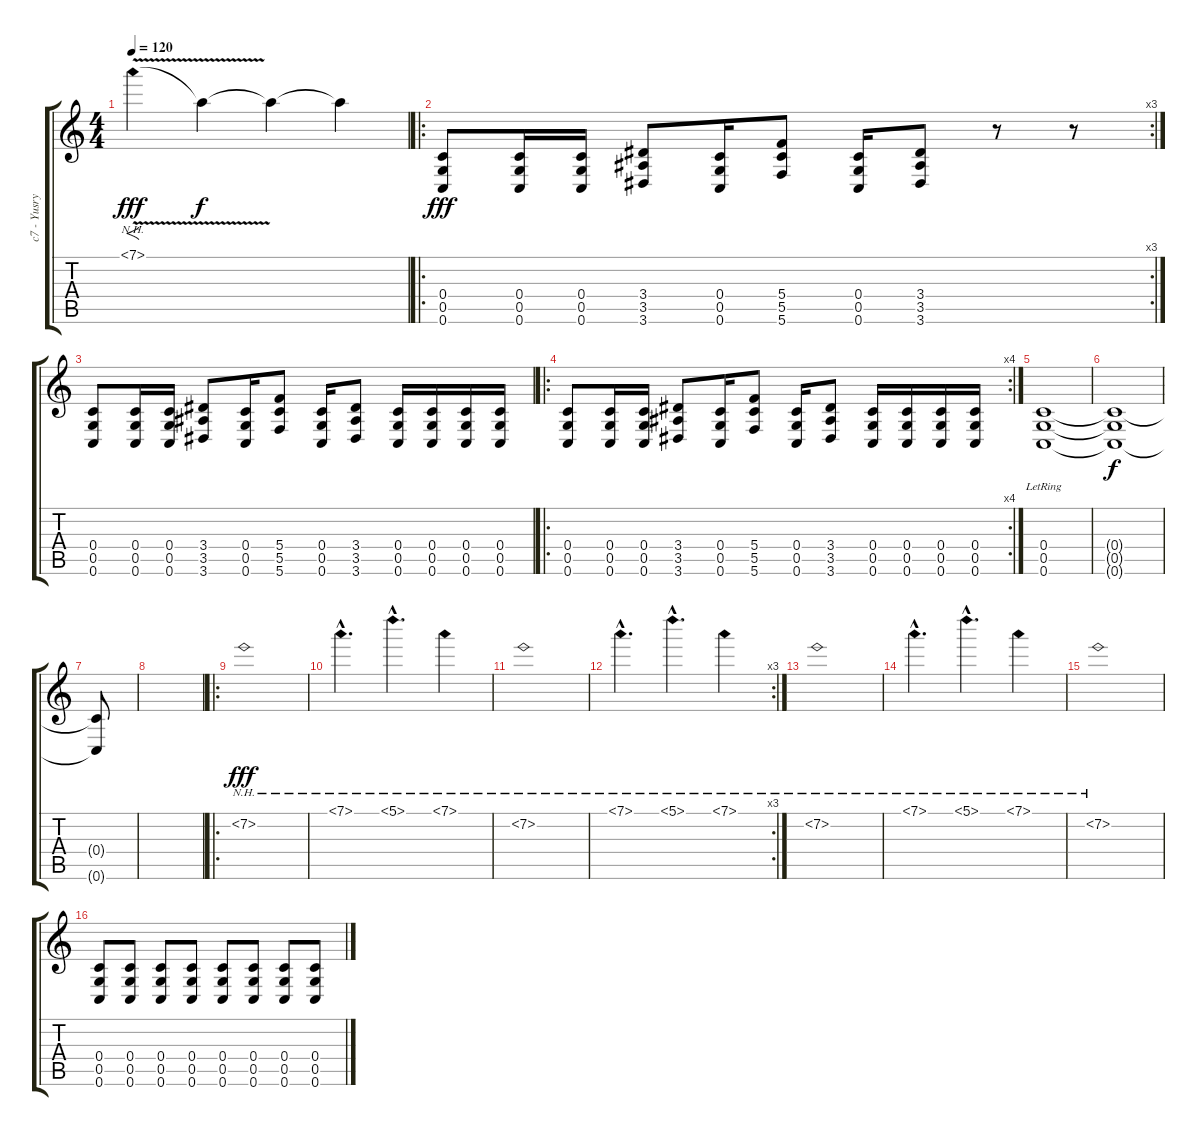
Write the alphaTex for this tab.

\track ("c7 - Yusry - Guitars" "c7 - Yusry") {instrument distortionguitar}
\staff {score tabs}
\tuning (D4 A3 F3 C3 G2 C2) {hide}
\ts (4 4)
\tempo 120
\clef g2
\ks c
7.1{nh v}.4{f dy fff instrument distortionguitar} 7.1{t}.4{dy f} 7.1{t}.4{volume 10} 7.1{t}.4 |
\ro
\rc 3
(0.4 0.5 0.6).8{dy fff volume 13} (0.4 0.5 0.6).16 (0.4 0.5 0.6).16 (3.4 3.5 3.6).8 (0.4 0.5 0.6).16 (5.4 5.5 5.6).8 (0.4 0.5 0.6).16 (3.4 3.5 3.6).8 r.8 r.8 |
(0.4 0.5 0.6).8 (0.4 0.5 0.6).16 (0.4 0.5 0.6).16 (3.4 3.5 3.6).8 (0.4 0.5 0.6).16 (5.4 5.5 5.6).8 (0.4 0.5 0.6).16 (3.4 3.5 3.6).8 (0.4 0.5 0.6).16 (0.4 0.5 0.6).16 (0.4 0.5 0.6).16 (0.4 0.5 0.6).16 |
\ro
\rc 4
(0.4 0.5 0.6).8 (0.4 0.5 0.6).16 (0.4 0.5 0.6).16 (3.4 3.5 3.6).8 (0.4 0.5 0.6).16 (5.4 5.5 5.6).8 (0.4 0.5 0.6).16 (3.4 3.5 3.6).8 (0.4 0.5 0.6).16 (0.4 0.5 0.6).16 (0.4 0.5 0.6).16 (0.4 0.5 0.6).16 |
(0.4{lr} 0.5{lr} 0.6{lr}).1{volume 0} |
(0.4{t} 0.5{t} 0.6{t}).1{dy f} |
(0.4{t} 0.6{t}).8 |
|
\ro
7.2{nh}.1{dy fff} |
7.1{nh hac}.4{d} 5.1{nh hac}.4{d} 7.1{nh}.4 |
7.2{nh}.1 |
\rc 3
7.1{nh hac}.4{d} 5.1{nh hac}.4{d} 7.1{nh}.4 |
7.2{nh}.1 |
7.1{nh hac}.4{d} 5.1{nh hac}.4{d} 7.1{nh}.4 |
7.2{nh}.1 |
(0.4 0.5 0.6).8{instrument overdrivenguitar} (0.4 0.5 0.6).8 (0.4 0.5 0.6).8 (0.4 0.5 0.6).8 (0.4 0.5 0.6).8 (0.4 0.5 0.6).8 (0.4 0.5 0.6).8 (0.4 0.5 0.6).8
